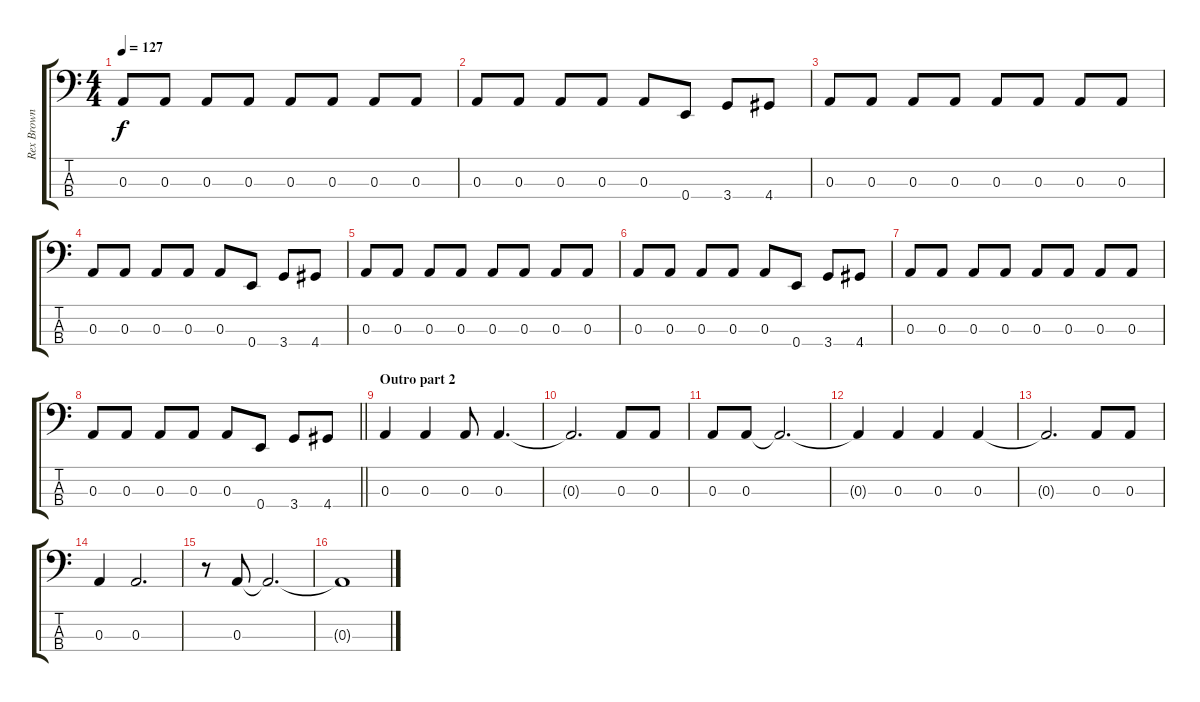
\track ("Rex Brown" "Rex Brown") {instrument electricbasspick}
\staff {score tabs}
\tuning (G2 D2 A1 E1) {hide}
\ts (4 4)
\tempo 127
\clef f4
\ks c
0.3.8{dy f} 0.3.8 0.3.8 0.3.8 0.3.8 0.3.8 0.3.8 0.3.8 |
0.3.8 0.3.8 0.3.8 0.3.8 0.3.8 0.4.8 3.4.8 4.4.8 |
0.3.8 0.3.8 0.3.8 0.3.8 0.3.8 0.3.8 0.3.8 0.3.8 |
0.3.8 0.3.8 0.3.8 0.3.8 0.3.8 0.4.8 3.4.8 4.4.8 |
0.3.8 0.3.8 0.3.8 0.3.8 0.3.8 0.3.8 0.3.8 0.3.8 |
0.3.8 0.3.8 0.3.8 0.3.8 0.3.8 0.4.8 3.4.8 4.4.8 |
0.3.8 0.3.8 0.3.8 0.3.8 0.3.8 0.3.8 0.3.8 0.3.8 |
\barLineRight lightlight
0.3.8 0.3.8 0.3.8 0.3.8 0.3.8 0.4.8 3.4.8 4.4.8 |
\section ("" "Outro part 2")
0.3.4 0.3.4 0.3.8 0.3.4{d} |
0.3{t}.2{d} 0.3.8 0.3.8 |
0.3.8 0.3.8 0.3{t}.2{d} |
0.3{t}.4 0.3.4 0.3.4 0.3.4 |
0.3{t}.2{d} 0.3.8 0.3.8 |
0.3.4 0.3.2{d} |
r.8 0.3.8 0.3{t}.2{d} |
0.3{t}.1
